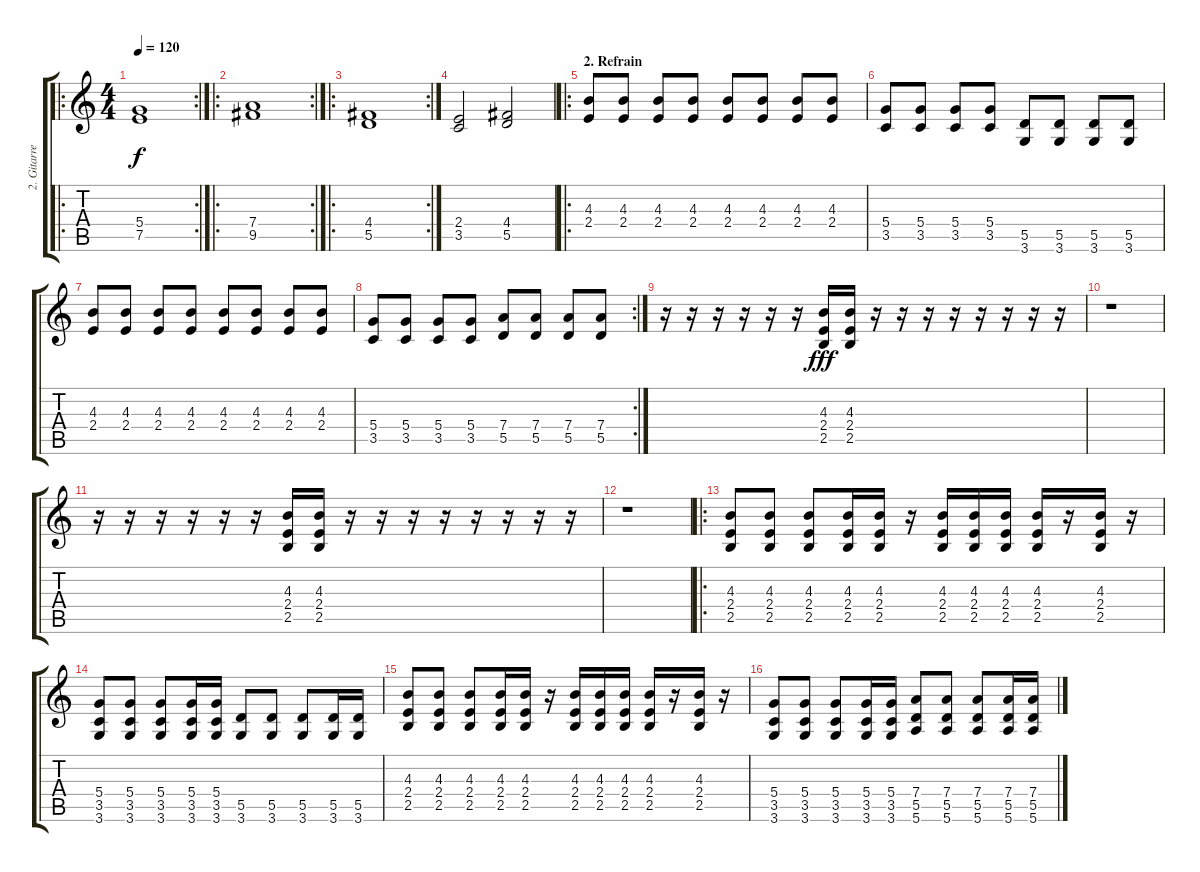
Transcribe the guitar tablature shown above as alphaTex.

\track ("2. Gitarre" "2. Gitarre") {instrument distortionguitar}
\staff {score tabs}
\tuning (E4 B3 G3 D3 A2 E2) {hide}
\ro
\rc 2
\ts (4 4)
\tempo 120
\clef g2
\ks c
(5.4 7.5).1{dy f} |
\ro
\rc 2
(7.4 9.5).1 |
\ro
\rc 2
(4.4 5.5).1 |
(2.4 3.5).2 (4.4 5.5).2 |
\ro
\section ("" "2. Refrain")
(4.3 2.4).8 (4.3 2.4).8 (4.3 2.4).8 (4.3 2.4).8 (4.3 2.4).8 (4.3 2.4).8 (4.3 2.4).8 (4.3 2.4).8 |
(5.4 3.5).8 (5.4 3.5).8 (5.4 3.5).8 (5.4 3.5).8 (5.5 3.6).8 (5.5 3.6).8 (5.5 3.6).8 (5.5 3.6).8 |
(4.3 2.4).8 (4.3 2.4).8 (4.3 2.4).8 (4.3 2.4).8 (4.3 2.4).8 (4.3 2.4).8 (4.3 2.4).8 (4.3 2.4).8 |
\rc 2
(5.4 3.5).8 (5.4 3.5).8 (5.4 3.5).8 (5.4 3.5).8 (7.4 5.5).8 (7.4 5.5).8 (7.4 5.5).8 (7.4 5.5).8 |
r.16 r.16 r.16 r.16 r.16 r.16 (4.3 2.4 2.5).16{dy fff} (4.3 2.4 2.5).16 r.16 r.16 r.16 r.16 r.16 r.16 r.16 r.16 |
r.1 |
r.16 r.16 r.16 r.16 r.16 r.16 (4.3 2.4 2.5).16 (4.3 2.4 2.5).16 r.16 r.16 r.16 r.16 r.16 r.16 r.16 r.16 |
r.1 |
\ro
(4.3 2.4 2.5).8 (4.3 2.4 2.5).8 (4.3 2.4 2.5).8 (4.3 2.4 2.5).16 (4.3 2.4 2.5).16 r.16 (4.3 2.4 2.5).16 (4.3 2.4 2.5).16 (4.3 2.4 2.5).16 (4.3 2.4 2.5).16 r.16 (4.3 2.4 2.5).16 r.16 |
(5.4 3.5 3.6).8 (5.4 3.5 3.6).8 (5.4 3.5 3.6).8 (5.4 3.5 3.6).16 (5.4 3.5 3.6).16 (5.5 3.6).8 (5.5 3.6).8 (5.5 3.6).8 (5.5 3.6).16 (5.5 3.6).16 |
(4.3 2.4 2.5).8 (4.3 2.4 2.5).8 (4.3 2.4 2.5).8 (4.3 2.4 2.5).16 (4.3 2.4 2.5).16 r.16 (4.3 2.4 2.5).16 (4.3 2.4 2.5).16 (4.3 2.4 2.5).16 (4.3 2.4 2.5).16 r.16 (4.3 2.4 2.5).16 r.16 |
(5.4 3.5 3.6).8 (5.4 3.5 3.6).8 (5.4 3.5 3.6).8 (5.4 3.5 3.6).16 (5.4 3.5 3.6).16 (7.4 5.5 5.6).8 (7.4 5.5 5.6).8 (7.4 5.5 5.6).8 (7.4 5.5 5.6).16 (7.4 5.5 5.6).16
